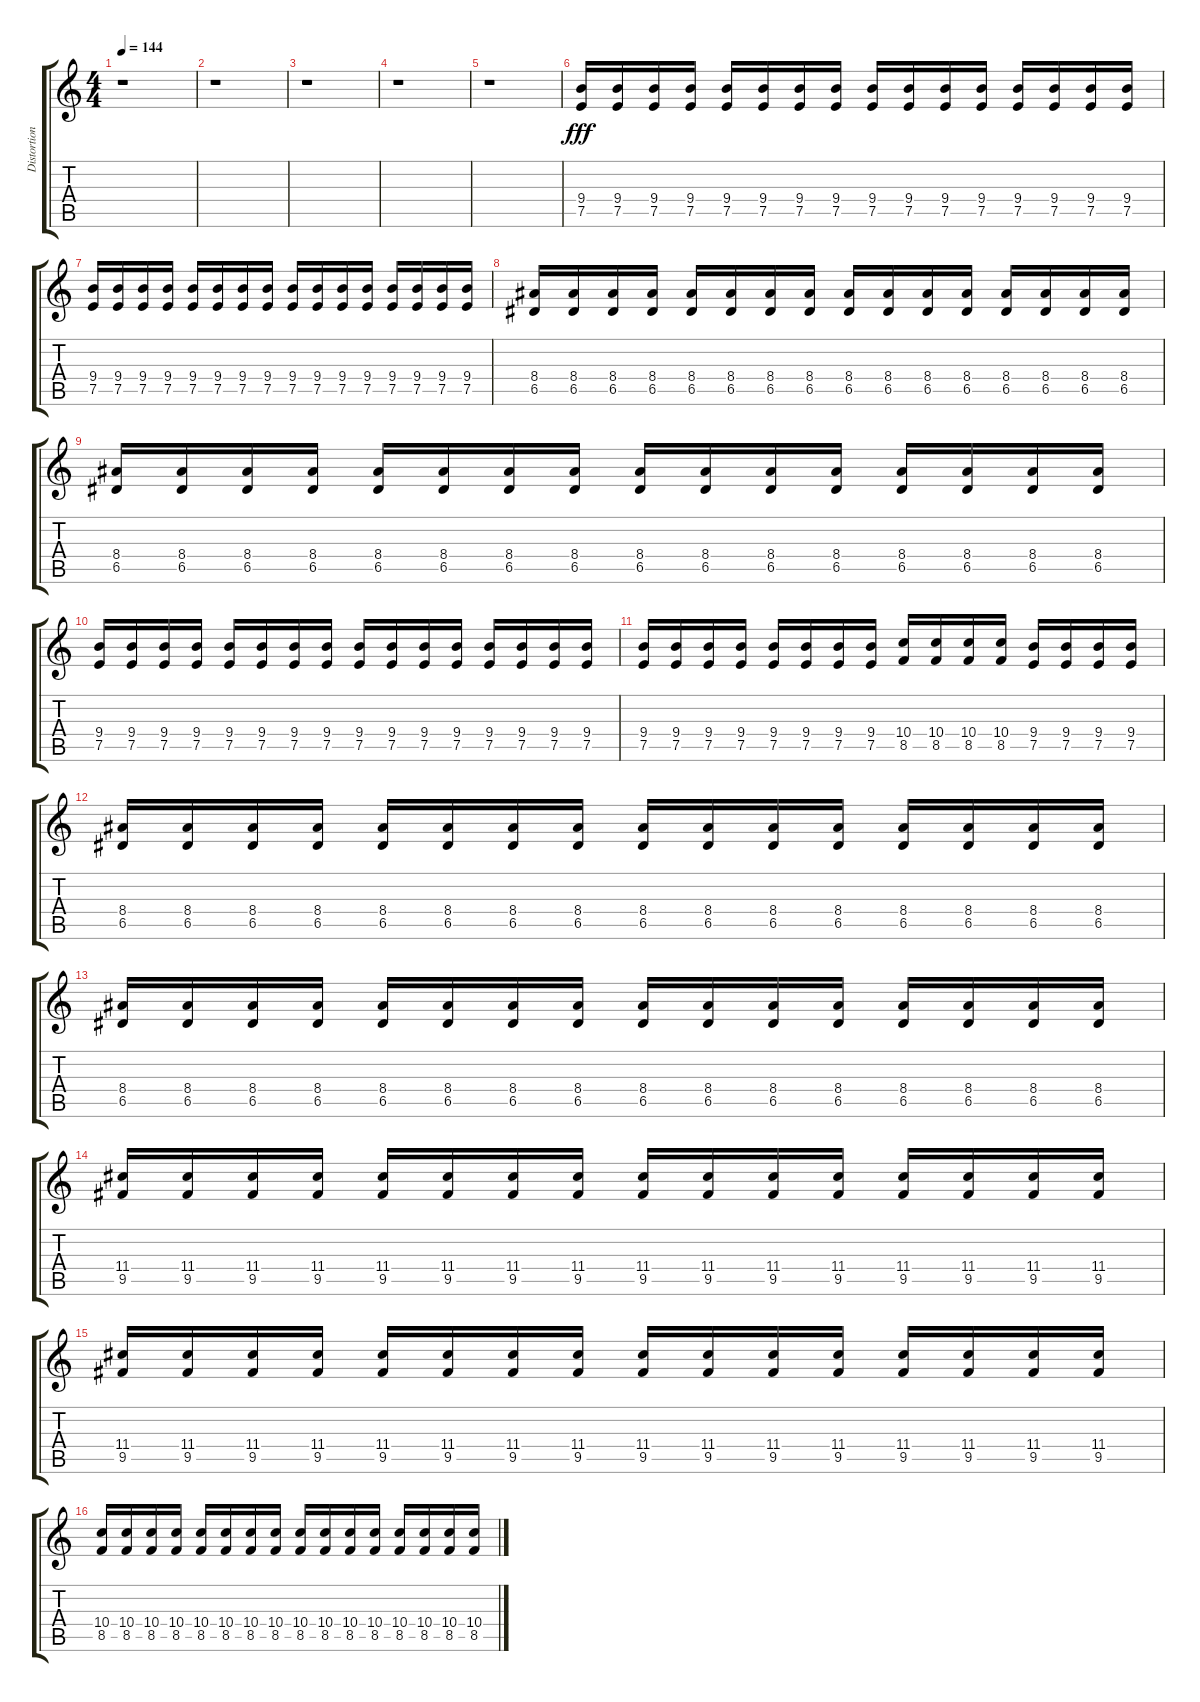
\track ("Distortion Guitar -Ihsahn" "Distortion") {instrument distortionguitar}
\staff {score tabs}
\tuning (E4 B3 G3 D3 A2 E2) {hide}
\ts (4 4)
\tempo 144
\clef g2
\ks c
r.1{dy fff} |
r.1 |
r.1 |
r.1 |
r.1 |
(9.4 7.5).16 (9.4 7.5).16 (9.4 7.5).16 (9.4 7.5).16 (9.4 7.5).16 (9.4 7.5).16 (9.4 7.5).16 (9.4 7.5).16 (9.4 7.5).16 (9.4 7.5).16 (9.4 7.5).16 (9.4 7.5).16 (9.4 7.5).16 (9.4 7.5).16 (9.4 7.5).16 (9.4 7.5).16 |
(9.4 7.5).16 (9.4 7.5).16 (9.4 7.5).16 (9.4 7.5).16 (9.4 7.5).16 (9.4 7.5).16 (9.4 7.5).16 (9.4 7.5).16 (9.4 7.5).16 (9.4 7.5).16 (9.4 7.5).16 (9.4 7.5).16 (9.4 7.5).16 (9.4 7.5).16 (9.4 7.5).16 (9.4 7.5).16 |
(8.4 6.5).16 (8.4 6.5).16 (8.4 6.5).16 (8.4 6.5).16 (8.4 6.5).16 (8.4 6.5).16 (8.4 6.5).16 (8.4 6.5).16 (8.4 6.5).16 (8.4 6.5).16 (8.4 6.5).16 (8.4 6.5).16 (8.4 6.5).16 (8.4 6.5).16 (8.4 6.5).16 (8.4 6.5).16 |
(8.4 6.5).16 (8.4 6.5).16 (8.4 6.5).16 (8.4 6.5).16 (8.4 6.5).16 (8.4 6.5).16 (8.4 6.5).16 (8.4 6.5).16 (8.4 6.5).16 (8.4 6.5).16 (8.4 6.5).16 (8.4 6.5).16 (8.4 6.5).16 (8.4 6.5).16 (8.4 6.5).16 (8.4 6.5).16 |
(9.4 7.5).16 (9.4 7.5).16 (9.4 7.5).16 (9.4 7.5).16 (9.4 7.5).16 (9.4 7.5).16 (9.4 7.5).16 (9.4 7.5).16 (9.4 7.5).16 (9.4 7.5).16 (9.4 7.5).16 (9.4 7.5).16 (9.4 7.5).16 (9.4 7.5).16 (9.4 7.5).16 (9.4 7.5).16 |
(9.4 7.5).16 (9.4 7.5).16 (9.4 7.5).16 (9.4 7.5).16 (9.4 7.5).16 (9.4 7.5).16 (9.4 7.5).16 (9.4 7.5).16 (10.4 8.5).16 (10.4 8.5).16 (10.4 8.5).16 (10.4 8.5).16 (9.4 7.5).16 (9.4 7.5).16 (9.4 7.5).16 (9.4 7.5).16 |
(8.4 6.5).16 (8.4 6.5).16 (8.4 6.5).16 (8.4 6.5).16 (8.4 6.5).16 (8.4 6.5).16 (8.4 6.5).16 (8.4 6.5).16 (8.4 6.5).16 (8.4 6.5).16 (8.4 6.5).16 (8.4 6.5).16 (8.4 6.5).16 (8.4 6.5).16 (8.4 6.5).16 (8.4 6.5).16 |
(8.4 6.5).16 (8.4 6.5).16 (8.4 6.5).16 (8.4 6.5).16 (8.4 6.5).16 (8.4 6.5).16 (8.4 6.5).16 (8.4 6.5).16 (8.4 6.5).16 (8.4 6.5).16 (8.4 6.5).16 (8.4 6.5).16 (8.4 6.5).16 (8.4 6.5).16 (8.4 6.5).16 (8.4 6.5).16 |
(11.4 9.5).16 (11.4 9.5).16 (11.4 9.5).16 (11.4 9.5).16 (11.4 9.5).16 (11.4 9.5).16 (11.4 9.5).16 (11.4 9.5).16 (11.4 9.5).16 (11.4 9.5).16 (11.4 9.5).16 (11.4 9.5).16 (11.4 9.5).16 (11.4 9.5).16 (11.4 9.5).16 (11.4 9.5).16 |
(11.4 9.5).16 (11.4 9.5).16 (11.4 9.5).16 (11.4 9.5).16 (11.4 9.5).16 (11.4 9.5).16 (11.4 9.5).16 (11.4 9.5).16 (11.4 9.5).16 (11.4 9.5).16 (11.4 9.5).16 (11.4 9.5).16 (11.4 9.5).16 (11.4 9.5).16 (11.4 9.5).16 (11.4 9.5).16 |
(10.4 8.5).16 (10.4 8.5).16 (10.4 8.5).16 (10.4 8.5).16 (10.4 8.5).16 (10.4 8.5).16 (10.4 8.5).16 (10.4 8.5).16 (10.4 8.5).16 (10.4 8.5).16 (10.4 8.5).16 (10.4 8.5).16 (10.4 8.5).16 (10.4 8.5).16 (10.4 8.5).16 (10.4 8.5).16
